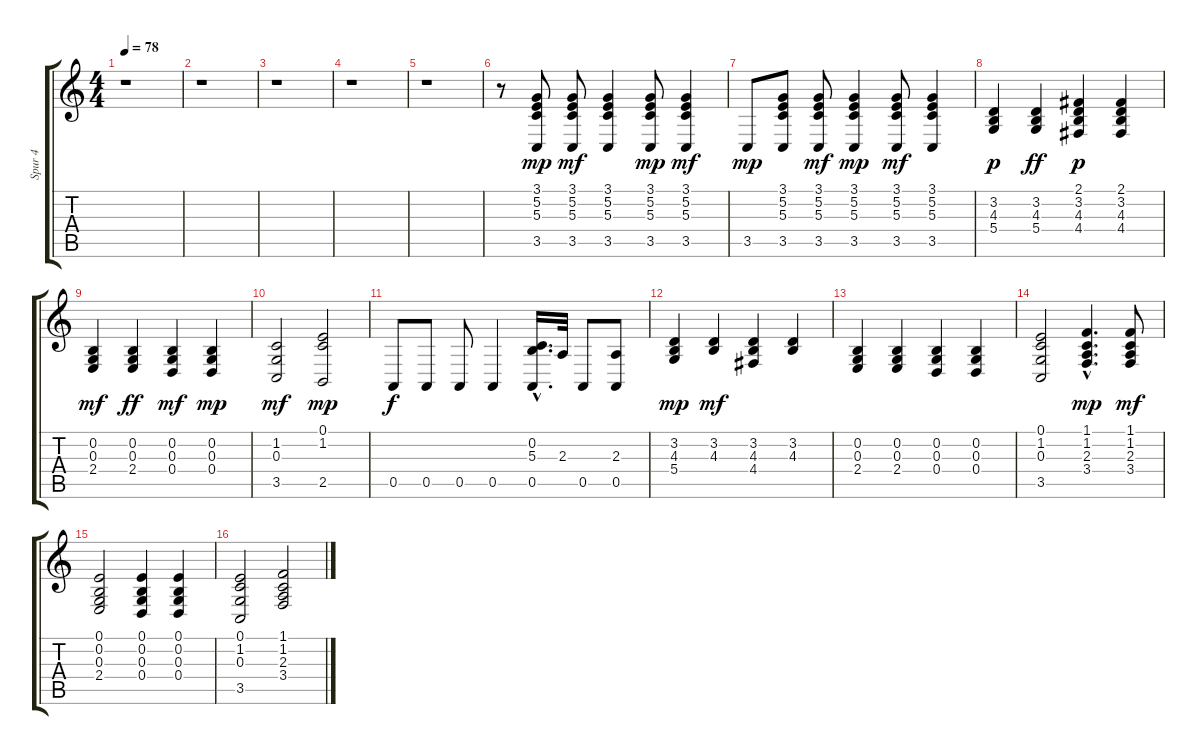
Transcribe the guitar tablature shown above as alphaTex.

\track ("Spur 4" "Spur 4") {instrument acousticgrandpiano}
\staff {score tabs}
\tuning (E4 B3 G3 D3 A2 E2) {hide}
\ts (4 4)
\tempo 78
\clef g2
\ks c
r.1{dy mp instrument acousticgrandpiano} |
r.1 |
r.1 |
r.1 |
r.1 |
r.8 (3.1 5.2 5.3 3.5).8 (3.1 5.2 5.3 3.5).8{dy mf} (3.1 5.2 5.3 3.5).4 (3.1 5.2 5.3 3.5).8{dy mp} (3.1 5.2 5.3 3.5).4{dy mf} |
3.5.8{dy mp} (3.1 5.2 5.3 3.5).8 (3.1 5.2 5.3 3.5).8{dy mf} (3.1 5.2 5.3 3.5).4{dy mp} (3.1 5.2 5.3 3.5).8{dy mf} (3.1 5.2 5.3 3.5).4 |
(3.2 4.3 5.4).4{dy p} (3.2 4.3 5.4).4{dy ff} (2.1 3.2 4.3 4.4).4{dy p} (2.1 3.2 4.3 4.4).4 |
(0.2 0.3 2.4).4{dy mf} (0.2 0.3 2.4).4{dy ff} (0.2 0.3 0.4).4{dy mf} (0.2 0.3 0.4).4{dy mp} |
(1.2 0.3 3.5).2{dy mf} (0.1 1.2 2.5).2{dy mp} |
0.5.8{dy f} 0.5.8 0.5.8 0.5.4 (0.2{hac} 5.3{hac} 0.5).16{d} 2.3.32 0.5.8 (2.3 0.5).8 |
(3.2 4.3 5.4).4{dy mp} (3.2 4.3).4{dy mf} (3.2 4.3 4.4).4 (3.2 4.3).4 |
(0.2 0.3 2.4).4 (0.2 0.3 2.4).4 (0.2 0.3 0.4).4 (0.2 0.3 0.4).4 |
(0.1 1.2 0.3 3.5).2 (1.1{hac} 1.2{hac} 2.3{hac} 3.4{hac}).4{d dy mp} (1.1 1.2 2.3 3.4).8{dy mf} |
(0.1 0.2 0.3 2.4).2 (0.1 0.2 0.3 0.4).4 (0.1 0.2 0.3 0.4).4 |
(0.1 1.2 0.3 3.5).2 (1.1 1.2 2.3 3.4).2
